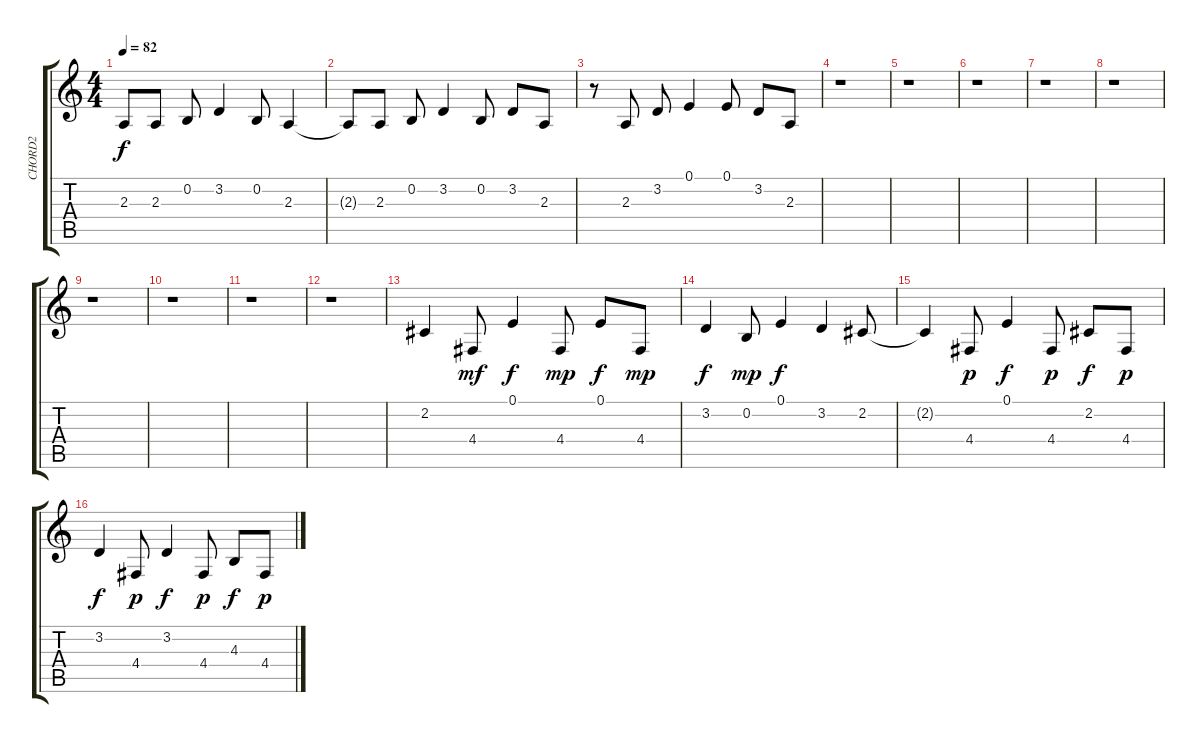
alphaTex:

\track ("CHORD2" "CHORD2") {instrument harpsichord}
\staff {score tabs}
\tuning (E4 B3 G3 D3 A2 E2) {hide}
\ts (4 4)
\tempo 82
\clef g2
\ks c
2.3{t}.8{dy f} 2.3.8 0.2.8 3.2.4 0.2.8 2.3.4 |
2.3{t}.8 2.3.8 0.2.8 3.2.4 0.2.8 3.2.8 2.3.8 |
r.8 2.3.8 3.2.8 0.1.4 0.1.8 3.2.8 2.3.8 |
r.1 |
r.1 |
r.1 |
r.1 |
r.1 |
r.1 |
r.1 |
r.1 |
r.1 |
2.2.4 4.4.8{dy mf} 0.1.4{dy f} 4.4.8{dy mp} 0.1.8{dy f} 4.4.8{dy mp} |
3.2.4{dy f} 0.2.8{dy mp} 0.1.4{dy f} 3.2.4 2.2.8 |
2.2{t}.4 4.4.8{dy p} 0.1.4{dy f} 4.4.8{dy p} 2.2.8{dy f} 4.4.8{dy p} |
3.2.4{dy f} 4.4.8{dy p} 3.2.4{dy f} 4.4.8{dy p} 4.3.8{dy f} 4.4.8{dy p}
